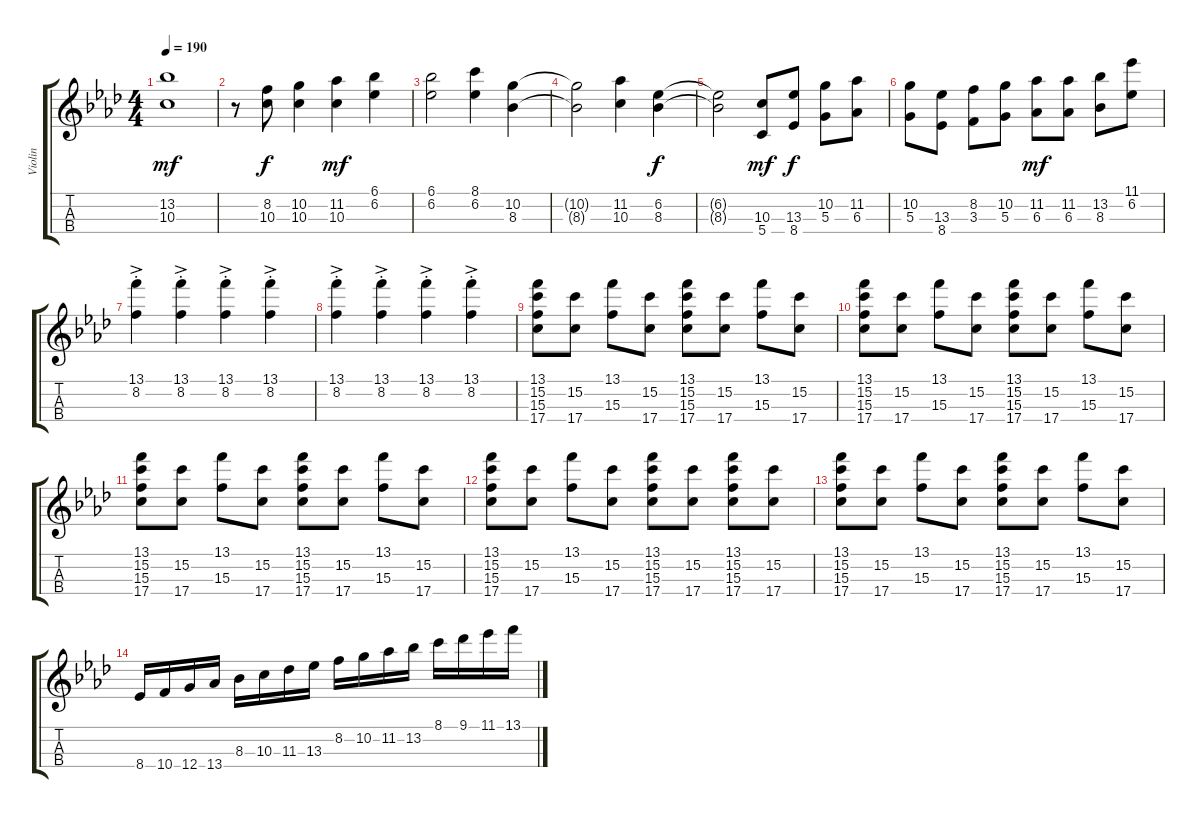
\track ("Violin" "Violin") {instrument violin}
\staff {score tabs}
\tuning (E5 A4 D4 G3) {hide}
\ts (4 4)
\tempo 190
\clef g2
\ks ab
(13.2 10.3).1{dy mf} |
r.8 (8.2 10.3).8{dy f} (10.2 10.3).4 (11.2 10.3).4{dy mf} (6.1 6.2).4 |
(6.1 6.2).2 (8.1 6.2).4 (10.2 8.3).4 |
(10.2{t} 8.3{t}).2 (11.2 10.3).4 (6.2 8.3).4{dy f} |
(6.2{t} 8.3{t}).2 (10.3 5.4).8{dy mf} (13.3 8.4).8{dy f} (10.2 5.3).8 (11.2 6.3).8 |
(10.2 5.3).8 (13.3 8.4).8 (8.2 3.3).8 (10.2 5.3).8 (11.2 6.3).8{dy mf} (11.2 6.3).8 (13.2 8.3).8 (11.1 6.2).8 |
(13.1{ac st} 8.2{ac st}).4 (13.1{ac st} 8.2{ac st}).4 (13.1{ac st} 8.2{ac st}).4 (13.1{ac st} 8.2{ac st}).4 |
(13.1{ac st} 8.2{ac st}).4 (13.1{ac st} 8.2{ac st}).4 (13.1{ac st} 8.2{ac st}).4 (13.1{ac st} 8.2{ac st}).4 |
(13.1 15.2 15.3 17.4).8 (15.2 17.4).8 (13.1 15.3).8 (15.2 17.4).8 (13.1 15.2 15.3 17.4).8 (15.2 17.4).8 (13.1 15.3).8 (15.2 17.4).8 |
(13.1 15.2 15.3 17.4).8 (15.2 17.4).8 (13.1 15.3).8 (15.2 17.4).8 (13.1 15.2 15.3 17.4).8 (15.2 17.4).8 (13.1 15.3).8 (15.2 17.4).8 |
(13.1 15.2 15.3 17.4).8 (15.2 17.4).8 (13.1 15.3).8 (15.2 17.4).8 (13.1 15.2 15.3 17.4).8 (15.2 17.4).8 (13.1 15.3).8 (15.2 17.4).8 |
(13.1 15.2 15.3 17.4).8 (15.2 17.4).8 (13.1 15.3).8 (15.2 17.4).8 (13.1 15.2 15.3 17.4).8 (15.2 17.4).8 (13.1 15.2 15.3 17.4).8 (15.2 17.4).8 |
(13.1 15.2 15.3 17.4).8 (15.2 17.4).8 (13.1 15.3).8 (15.2 17.4).8 (13.1 15.2 15.3 17.4).8 (15.2 17.4).8 (13.1 15.3).8 (15.2 17.4).8 |
8.4.16 10.4.16 12.4.16 13.4.16 8.3.16 10.3.16 11.3.16 13.3.16 8.2.16 10.2.16 11.2.16 13.2.16 8.1.16 9.1.16 11.1.16 13.1.16
